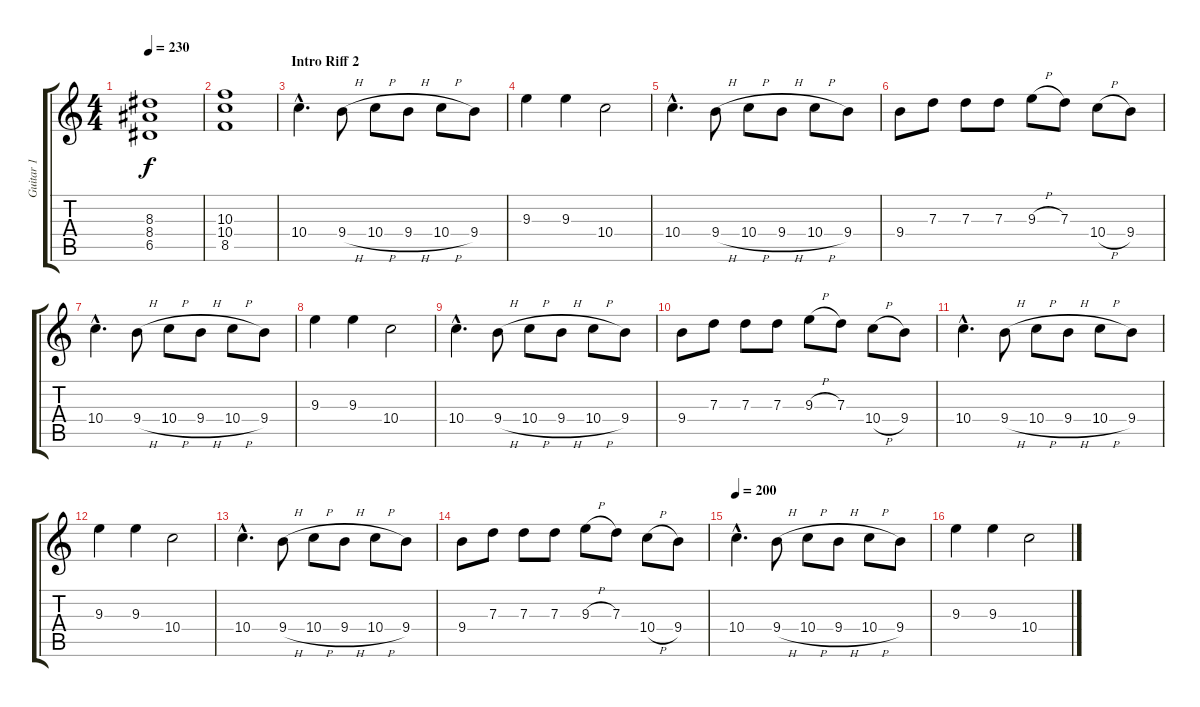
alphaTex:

\track ("Guitar 1" "Guitar 1") {instrument distortionguitar}
\staff {score tabs}
\tuning (E4 B3 G3 D3 A2 E2) {hide}
\ts (4 4)
\tempo 230
\clef g2
\ks c
(8.3 8.4 6.5).1{dy f} |
(10.3 10.4 8.5).1 |
\section ("" "Intro Riff 2")
10.4{hac}.4{d} 9.4{h}.8 10.4{h}.8 9.4{h}.8 10.4{h}.8 9.4.8 |
9.3.4 9.3.4 10.4.2 |
10.4{hac}.4{d} 9.4{h}.8 10.4{h}.8 9.4{h}.8 10.4{h}.8 9.4.8 |
9.4.8 7.3.8 7.3.8 7.3.8 9.3{h}.8 7.3.8 10.4{h}.8 9.4.8 |
10.4{hac}.4{d} 9.4{h}.8 10.4{h}.8 9.4{h}.8 10.4{h}.8 9.4.8 |
9.3.4 9.3.4 10.4.2 |
10.4{hac}.4{d} 9.4{h}.8 10.4{h}.8 9.4{h}.8 10.4{h}.8 9.4.8 |
9.4.8 7.3.8 7.3.8 7.3.8 9.3{h}.8 7.3.8 10.4{h}.8 9.4.8 |
10.4{hac}.4{d} 9.4{h}.8 10.4{h}.8 9.4{h}.8 10.4{h}.8 9.4.8 |
9.3.4 9.3.4 10.4.2 |
10.4{hac}.4{d} 9.4{h}.8 10.4{h}.8 9.4{h}.8 10.4{h}.8 9.4.8 |
9.4.8 7.3.8 7.3.8 7.3.8 9.3{h}.8 7.3.8 10.4{h}.8 9.4.8 |
\tempo 200
10.4{hac}.4{d} 9.4{h}.8 10.4{h}.8 9.4{h}.8 10.4{h}.8 9.4.8 |
9.3.4 9.3.4 10.4.2
